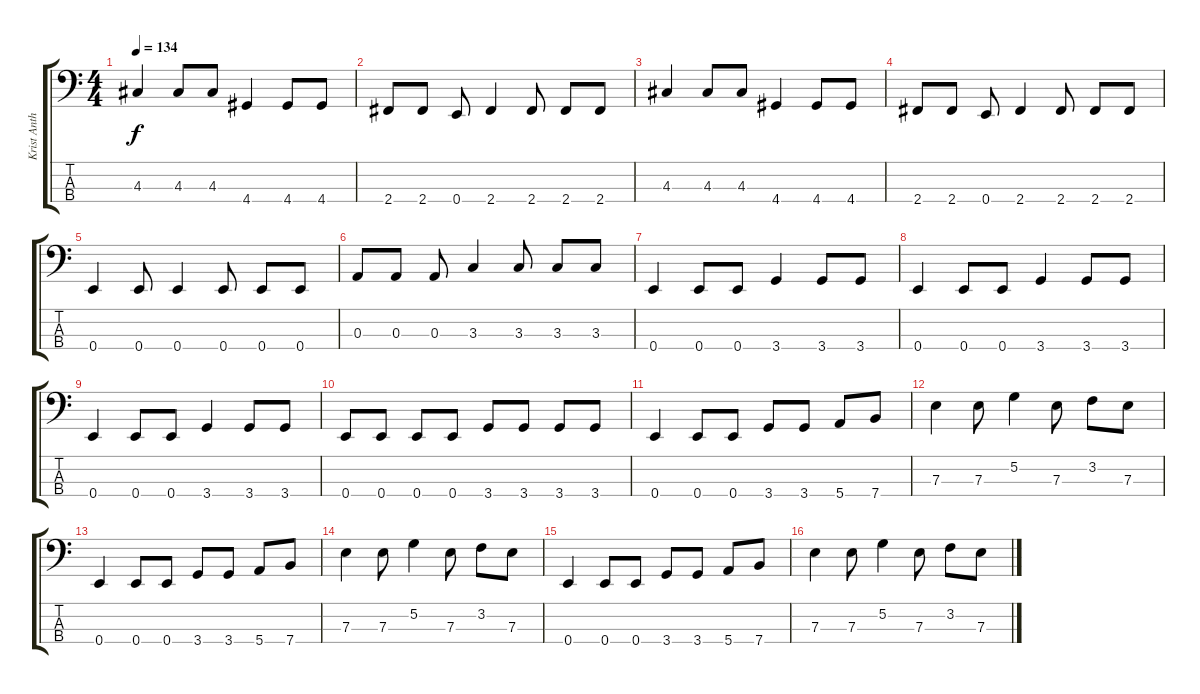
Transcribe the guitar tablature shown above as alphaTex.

\track ("Krist Anthony Novoselic" "Krist Anth") {instrument electricbasspick}
\staff {score tabs}
\tuning (G2 D2 A1 E1) {hide}
\ts (4 4)
\tempo 134
\clef f4
\ks c
4.3.4{dy f} 4.3.8 4.3.8 4.4.4 4.4.8 4.4.8 |
2.4.8 2.4.8 0.4.8 2.4.4 2.4.8 2.4.8 2.4.8 |
4.3.4 4.3.8 4.3.8 4.4.4 4.4.8 4.4.8 |
2.4.8 2.4.8 0.4.8 2.4.4 2.4.8 2.4.8 2.4.8 |
0.4.4 0.4.8 0.4.4 0.4.8 0.4.8 0.4.8 |
0.3.8 0.3.8 0.3.8 3.3.4 3.3.8 3.3.8 3.3.8 |
0.4.4 0.4.8 0.4.8 3.4.4 3.4.8 3.4.8 |
0.4.4 0.4.8 0.4.8 3.4.4 3.4.8 3.4.8 |
0.4.4 0.4.8 0.4.8 3.4.4 3.4.8 3.4.8 |
0.4.8 0.4.8 0.4.8 0.4.8 3.4.8 3.4.8 3.4.8 3.4.8 |
0.4.4 0.4.8 0.4.8 3.4.8 3.4.8 5.4.8 7.4.8 |
7.3.4 7.3.8 5.2.4 7.3.8 3.2.8 7.3.8 |
0.4.4 0.4.8 0.4.8 3.4.8 3.4.8 5.4.8 7.4.8 |
7.3.4 7.3.8 5.2.4 7.3.8 3.2.8 7.3.8 |
0.4.4 0.4.8 0.4.8 3.4.8 3.4.8 5.4.8 7.4.8 |
7.3.4 7.3.8 5.2.4 7.3.8 3.2.8 7.3.8
